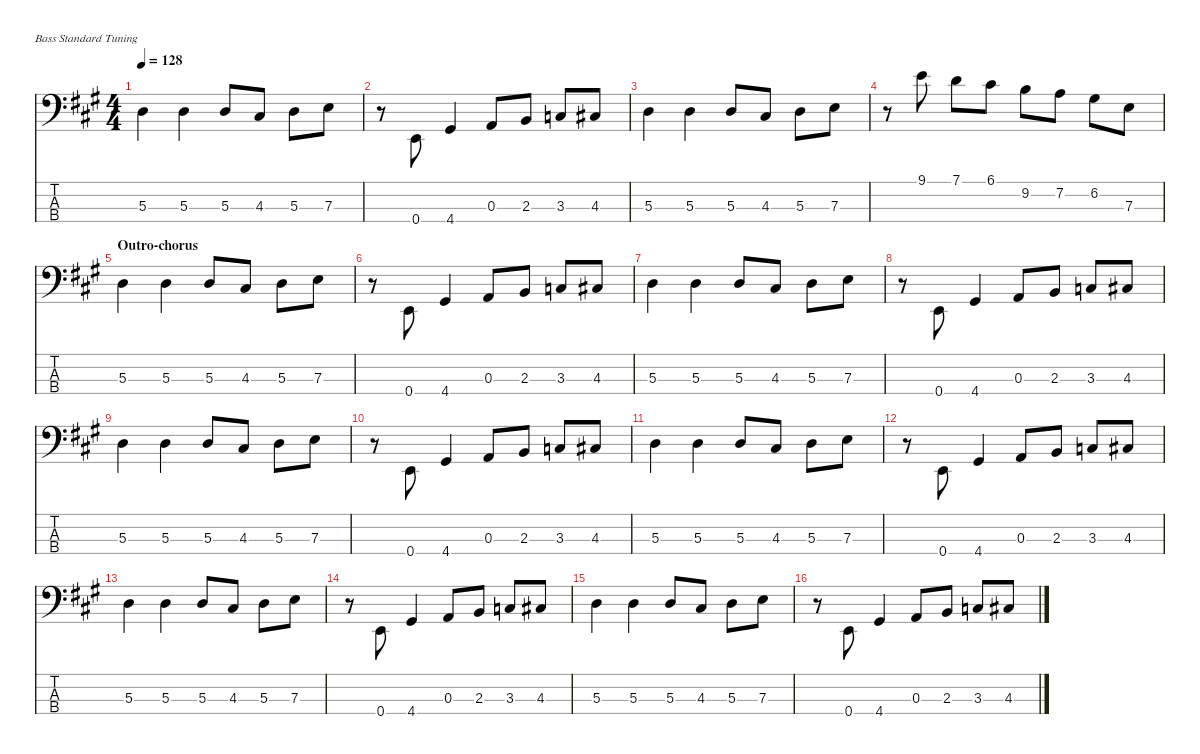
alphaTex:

\defaultSystemsLayout 4
\hideDynamics
\bracketExtendMode nobrackets
\singleTrackTrackNamePolicy hidden
\multiTrackTrackNamePolicy hidden
\firstSystemTrackNameMode fullname
\firstSystemTrackNameOrientation horizontal
\otherSystemsTrackNameOrientation horizontal
\track ("Electric Bass" "E-Bass") {defaultSystemsLayout 4 instrument electricbassfinger}
\staff {score tabs}
\tuning (G2 D2 A1 E1)
\ts (4 4)
\tempo 128
\clef f4
\ks a
5.3{acc forcenatural}.4{dy fff beam Down} 5.3{acc forcenatural}.4{beam Down} 5.3{acc forcenatural}.8{beam Up} 4.3{acc #}.8{beam Up} 5.3{acc forcenatural}.8{beam Down} 7.3{acc forcenatural}.8{beam Down} |
r.8{beam Down} 0.4{acc forcenatural}.8{beam Up} 4.4{acc #}.4{beam Up} 0.3{acc forcenatural}.8{beam Up} 2.3{acc forcenatural}.8{beam Up} 3.3{acc forcenatural}.8{beam Up} 4.3{acc #}.8{beam Up} |
5.3{acc forcenatural}.4{beam Down} 5.3{acc forcenatural}.4{beam Down} 5.3{acc forcenatural}.8{beam Up} 4.3{acc #}.8{beam Up} 5.3{acc forcenatural}.8{beam Down} 7.3{acc forcenatural}.8{beam Down} |
r.8{beam Down} 9.1{acc forcenatural}.8{beam Down} 7.1{acc forcenatural}.8{beam Down} 6.1{acc #}.8{beam Down} 9.2{acc forcenatural}.8{beam Down} 7.2{acc forcenatural}.8{beam Down} 6.2{acc #}.8{beam Down} 7.3{acc forcenatural}.8{beam Down} |
\section ("" "Outro-chorus")
5.3{acc forcenatural}.4{beam Down} 5.3{acc forcenatural}.4{beam Down} 5.3{acc forcenatural}.8{beam Up} 4.3{acc #}.8{beam Up} 5.3{acc forcenatural}.8{beam Down} 7.3{acc forcenatural}.8{beam Down} |
r.8{beam Down} 0.4{acc forcenatural}.8{beam Up} 4.4{acc #}.4{beam Up} 0.3{acc forcenatural}.8{beam Up} 2.3{acc forcenatural}.8{beam Up} 3.3{acc forcenatural}.8{beam Up} 4.3{acc #}.8{beam Up} |
5.3{acc forcenatural}.4{beam Down} 5.3{acc forcenatural}.4{beam Down} 5.3{acc forcenatural}.8{beam Up} 4.3{acc #}.8{beam Up} 5.3{acc forcenatural}.8{beam Down} 7.3{acc forcenatural}.8{beam Down} |
r.8{beam Down} 0.4{acc forcenatural}.8{beam Up} 4.4{acc #}.4{beam Up} 0.3{acc forcenatural}.8{beam Up} 2.3{acc forcenatural}.8{beam Up} 3.3{acc forcenatural}.8{beam Up} 4.3{acc #}.8{beam Up} |
5.3{acc forcenatural}.4{beam Down} 5.3{acc forcenatural}.4{beam Down} 5.3{acc forcenatural}.8{beam Up} 4.3{acc #}.8{beam Up} 5.3{acc forcenatural}.8{beam Down} 7.3{acc forcenatural}.8{beam Down} |
r.8{beam Down} 0.4{acc forcenatural}.8{beam Up} 4.4{acc #}.4{beam Up} 0.3{acc forcenatural}.8{beam Up} 2.3{acc forcenatural}.8{beam Up} 3.3{acc forcenatural}.8{beam Up} 4.3{acc #}.8{beam Up} |
5.3{acc forcenatural}.4{beam Down} 5.3{acc forcenatural}.4{beam Down} 5.3{acc forcenatural}.8{beam Up} 4.3{acc #}.8{beam Up} 5.3{acc forcenatural}.8{beam Down} 7.3{acc forcenatural}.8{beam Down} |
r.8{beam Down} 0.4{acc forcenatural}.8{beam Up} 4.4{acc #}.4{beam Up} 0.3{acc forcenatural}.8{beam Up} 2.3{acc forcenatural}.8{beam Up} 3.3{acc forcenatural}.8{beam Up} 4.3{acc #}.8{beam Up} |
5.3{acc forcenatural}.4{beam Down} 5.3{acc forcenatural}.4{beam Down} 5.3{acc forcenatural}.8{beam Up} 4.3{acc #}.8{beam Up} 5.3{acc forcenatural}.8{beam Down} 7.3{acc forcenatural}.8{beam Down} |
r.8{beam Down} 0.4{acc forcenatural}.8{beam Up} 4.4{acc #}.4{beam Up} 0.3{acc forcenatural}.8{beam Up} 2.3{acc forcenatural}.8{beam Up} 3.3{acc forcenatural}.8{beam Up} 4.3{acc #}.8{beam Up} |
5.3{acc forcenatural}.4{beam Down} 5.3{acc forcenatural}.4{beam Down} 5.3{acc forcenatural}.8{beam Up} 4.3{acc #}.8{beam Up} 5.3{acc forcenatural}.8{beam Down} 7.3{acc forcenatural}.8{beam Down} |
r.8{beam Down} 0.4{acc forcenatural}.8{beam Up} 4.4{acc #}.4{beam Up} 0.3{acc forcenatural}.8{beam Up} 2.3{acc forcenatural}.8{beam Up} 3.3{acc forcenatural}.8{beam Up} 4.3{acc #}.8{beam Up}
